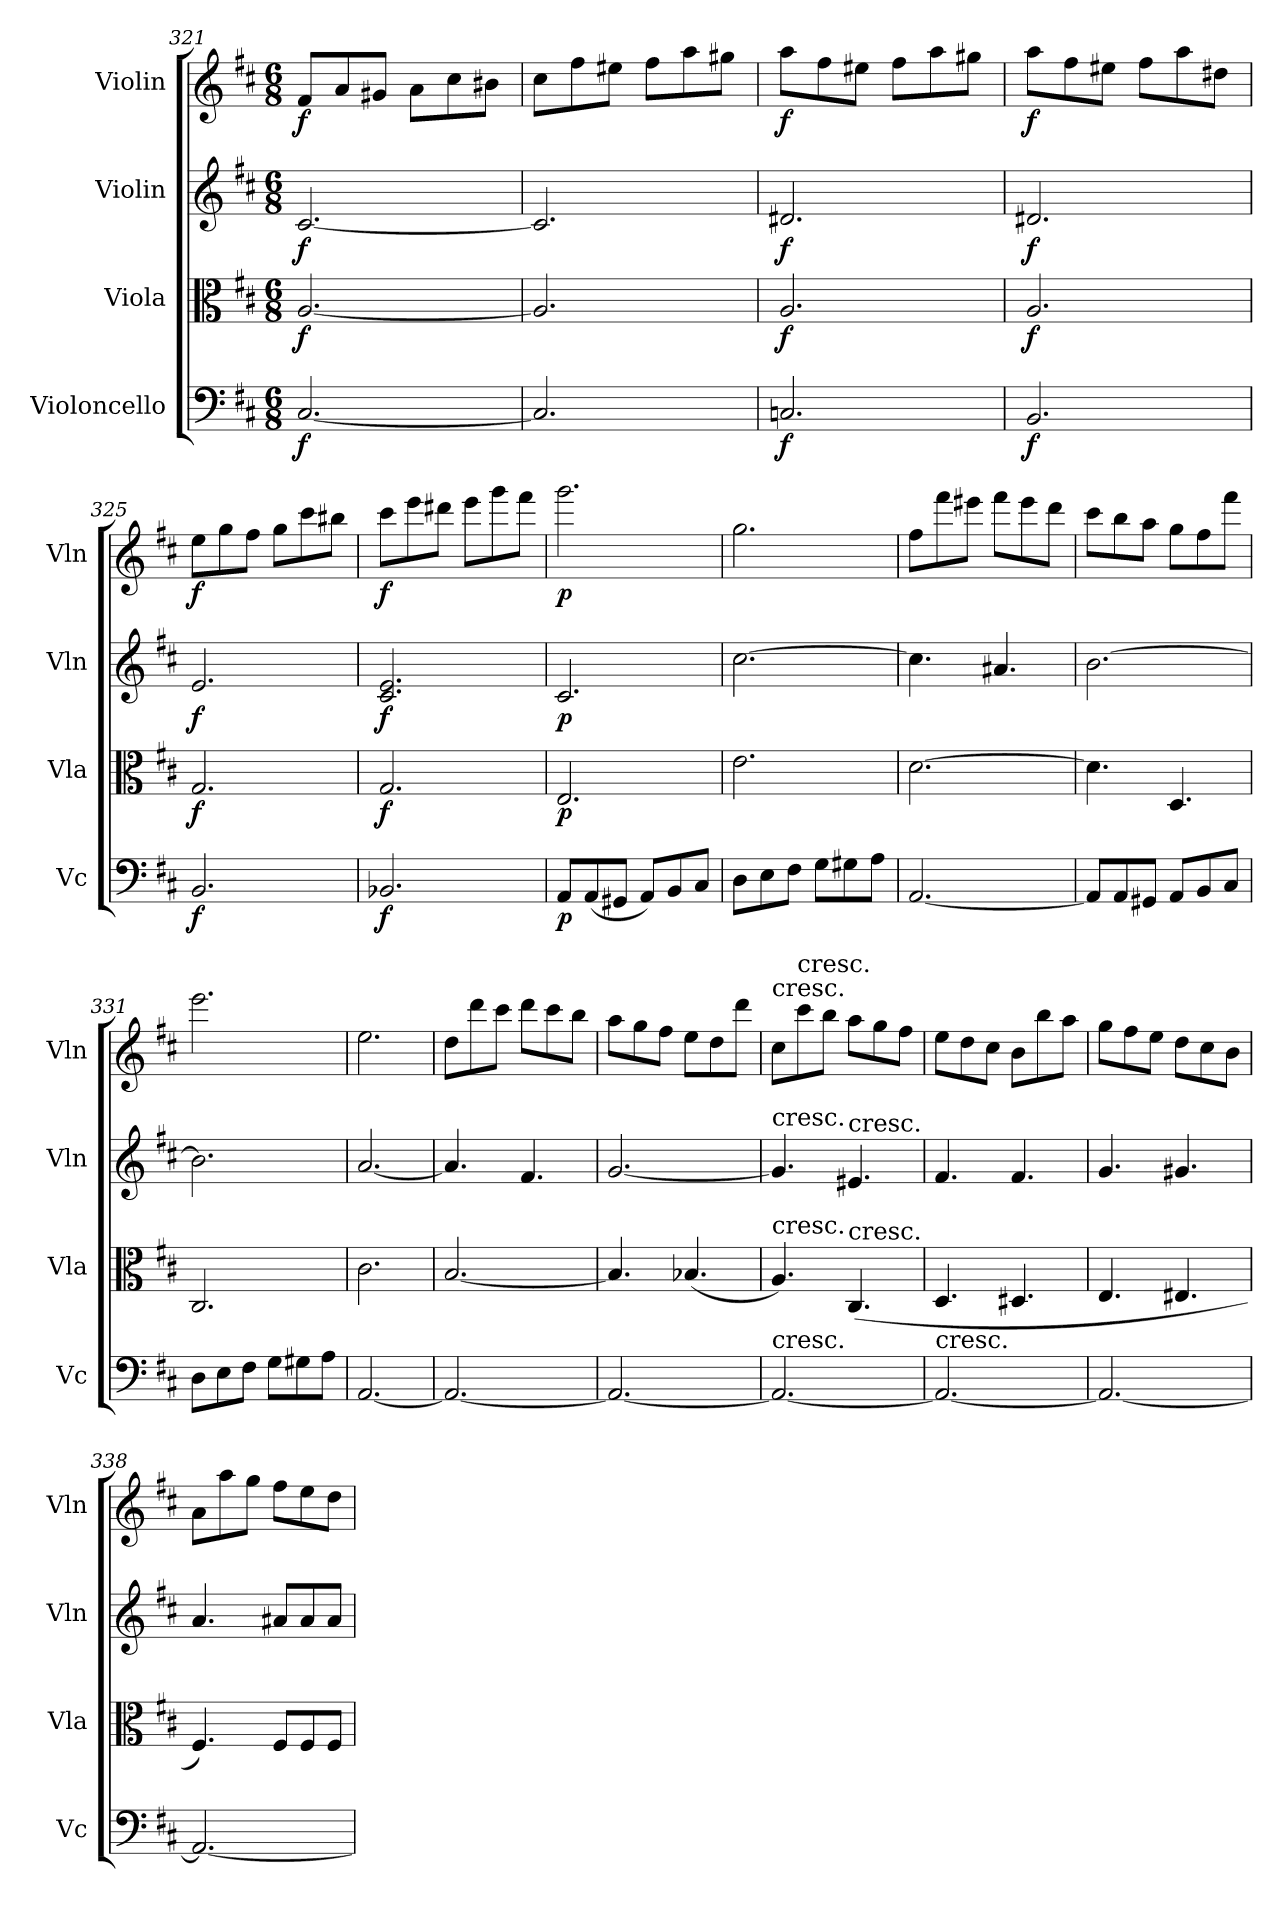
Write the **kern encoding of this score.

**kern	**dynam	**kern	**dynam	**kern	**dynam	**kern	**dynam
*part4	*part4	*part3	*part3	*part2	*part2	*part1	*part1
*staff4	*staff4	*staff3	*staff3	*staff2	*staff2	*staff1	*staff1
*I"Violoncello	*	*I"Viola	*	*I"Violin	*	*I"Violin	*
*I'Vc	*	*I'Vla	*	*I'Vln	*	*I'Vln	*
*clefF4	*	*clefC3	*	*clefG2	*	*clefG2	*
*k[f#c#]	*	*k[f#c#]	*	*k[f#c#]	*	*k[f#c#]	*
*D:	*	*D:	*	*D:	*	*D:	*
*M6/8	*	*M6/8	*	*M6/8	*	*M6/8	*
=321	=321	=321	=321	=321	=321	=321	=321
[2.C#/	f	[2.A/	f	[2.c#/	f	8f#/L	f
.	.	.	.	.	.	8a/	.
.	.	.	.	.	.	8g#X/J	.
.	.	.	.	.	.	8a\L	.
.	.	.	.	.	.	8cc#\	.
.	.	.	.	.	.	8b#X\J	.
=322	=322	=322	=322	=322	=322	=322	=322
2.C#/]	.	2.A/]	.	2.c#/]	.	8cc#\L	.
.	.	.	.	.	.	8ff#\	.
.	.	.	.	.	.	8ee#X\J	.
.	.	.	.	.	.	8ff#\L	.
.	.	.	.	.	.	8aa\	.
.	.	.	.	.	.	8gg#X\J	.
=323	=323	=323	=323	=323	=323	=323	=323
2.Cn/	f	2.A/	f	2.d#X/	f	8aa\L	f
.	.	.	.	.	.	8ff#\	.
.	.	.	.	.	.	8ee#X\J	.
.	.	.	.	.	.	8ff#\L	.
.	.	.	.	.	.	8aa\	.
.	.	.	.	.	.	8gg#X\J	.
=324	=324	=324	=324	=324	=324	=324	=324
2.BB/	f	2.A/	f	2.d#X/	f	8aa\L	f
.	.	.	.	.	.	8ff#\	.
.	.	.	.	.	.	8ee#X\J	.
.	.	.	.	.	.	8ff#\L	.
.	.	.	.	.	.	8aa\	.
.	.	.	.	.	.	8dd#X\J	.
=325	=325	=325	=325	=325	=325	=325	=325
2.BB/	f	2.G/	f	2.e/	f	8ee\L	f
.	.	.	.	.	.	8gg\	.
.	.	.	.	.	.	8ff#\J	.
.	.	.	.	.	.	8gg\L	.
.	.	.	.	.	.	8ccc#\	.
.	.	.	.	.	.	8bb#X\J	.
=326	=326	=326	=326	=326	=326	=326	=326
2.BB-X/	f	2.G/	f	2.c#/ 2.e/	f	8ccc#\L	f
.	.	.	.	.	.	8eee\	.
.	.	.	.	.	.	8ddd#X\J	.
.	.	.	.	.	.	8eee\L	.
.	.	.	.	.	.	8ggg\	.
.	.	.	.	.	.	8fff#\J	.
=327	=327	=327	=327	=327	=327	=327	=327
8AA/L	p	2.E/	p	2.c#/	p	2.ggg\	p
(8AA/	.	.	.	.	.	.	.
8GG#X/J	.	.	.	.	.	.	.
8AA/L)	.	.	.	.	.	.	.
8BB/	.	.	.	.	.	.	.
8C#/J	.	.	.	.	.	.	.
=328	=328	=328	=328	=328	=328	=328	=328
8D\L	.	2.e\	.	[2.cc#\	.	2.gg\	.
8E\	.	.	.	.	.	.	.
8F#\J	.	.	.	.	.	.	.
8G\L	.	.	.	.	.	.	.
8G#X\	.	.	.	.	.	.	.
8A\J	.	.	.	.	.	.	.
=329	=329	=329	=329	=329	=329	=329	=329
[2.AA/	.	[2.d\	.	4.cc#\]	.	8ff#\L	.
.	.	.	.	.	.	8fff#\	.
.	.	.	.	.	.	8eee#X\J	.
.	.	.	.	4.a#X/	.	8fff#\L	.
.	.	.	.	.	.	8eee#\	.
.	.	.	.	.	.	8ddd\J	.
=330	=330	=330	=330	=330	=330	=330	=330
8AA/L]	.	4.d\]	.	[2.b\	.	8ccc#\L	.
8AA/	.	.	.	.	.	8bb\	.
8GG#X/J	.	.	.	.	.	8aa\J	.
8AA/L	.	4.D/	.	.	.	8gg\L	.
8BB/	.	.	.	.	.	8ff#\	.
8C#/J	.	.	.	.	.	8fff#\J	.
=331	=331	=331	=331	=331	=331	=331	=331
8D\L	.	2.C#/	.	2.b\]	.	2.eee\	.
8E\	.	.	.	.	.	.	.
8F#\J	.	.	.	.	.	.	.
8G\L	.	.	.	.	.	.	.
8G#X\	.	.	.	.	.	.	.
8A\J	.	.	.	.	.	.	.
=332	=332	=332	=332	=332	=332	=332	=332
[2.AA/	.	2.c#\	.	[2.a/	.	2.ee\	.
=333	=333	=333	=333	=333	=333	=333	=333
2.AA/_	.	[2.B/	.	4.a/]	.	8dd\L	.
.	.	.	.	.	.	8ddd\	.
.	.	.	.	.	.	8ccc#\J	.
.	.	.	.	4.f#/	.	8ddd\L	.
.	.	.	.	.	.	8ccc#\	.
.	.	.	.	.	.	8bb\J	.
=334	=334	=334	=334	=334	=334	=334	=334
2.AA/_	.	4.B/]	.	[2.g/	.	8aa\L	.
.	.	.	.	.	.	8gg\	.
.	.	.	.	.	.	8ff#\J	.
.	.	(4.B-X/	.	.	.	8ee\L	.
.	.	.	.	.	.	8dd\	.
.	.	.	.	.	.	8ddd\J	.
=335	=335	=335	=335	=335	=335	=335	=335
!	!	!	!	!	!	!LO:TX:t=cresc.	!
!	!	!	!	!LO:TX:t=cresc.	!	!	!
!	!	!LO:TX:t=cresc.	!	!	!	!	!
!LO:TX:t=cresc.	!	!	!	!	!	!	!
2.AA/_	.	4.A/)	.	4.g/]	.	8cc#\L	.
!	!	!	!	!	!	!LO:TX:t=cresc.	!
.	.	.	.	.	.	8ccc#\	.
.	.	.	.	.	.	8bb\J	.
!	!	!	!	!LO:TX:t=cresc.	!	!	!
!	!	!LO:TX:t=cresc.	!	!	!	!	!
.	.	(4.C#/	.	4.e#X/	.	8aa\L	.
.	.	.	.	.	.	8gg\	.
.	.	.	.	.	.	8ff#\J	.
=336	=336	=336	=336	=336	=336	=336	=336
!LO:TX:t=cresc.	!	!	!	!	!	!	!
2.AA/_	.	4.D/	.	4.f#/	.	8ee\L	.
.	.	.	.	.	.	8dd\	.
.	.	.	.	.	.	8cc#\J	.
.	.	4.D#X/	.	4.f#/	.	8b\L	.
.	.	.	.	.	.	8bb\	.
.	.	.	.	.	.	8aa\J	.
=337	=337	=337	=337	=337	=337	=337	=337
2.AA/_	.	4.E/	.	4.g/	.	8gg\L	.
.	.	.	.	.	.	8ff#\	.
.	.	.	.	.	.	8ee\J	.
.	.	4.E#X/	.	4.g#X/	.	8dd\L	.
.	.	.	.	.	.	8cc#\	.
.	.	.	.	.	.	8b\J	.
=338	=338	=338	=338	=338	=338	=338	=338
2.AA/_	.	4.F#/)	.	4.a/	.	8a\L	.
.	.	.	.	.	.	8aa\	.
.	.	.	.	.	.	8gg\J	.
.	.	8F#/L	.	8a#X/L	.	8ff#\L	.
.	.	8F#/	.	8a#/	.	8ee\	.
.	.	8F#/J	.	8a#/J	.	8dd\J	.
=	=	=	=	=	=	=	=
*-	*-	*-	*-	*-	*-	*-	*-
